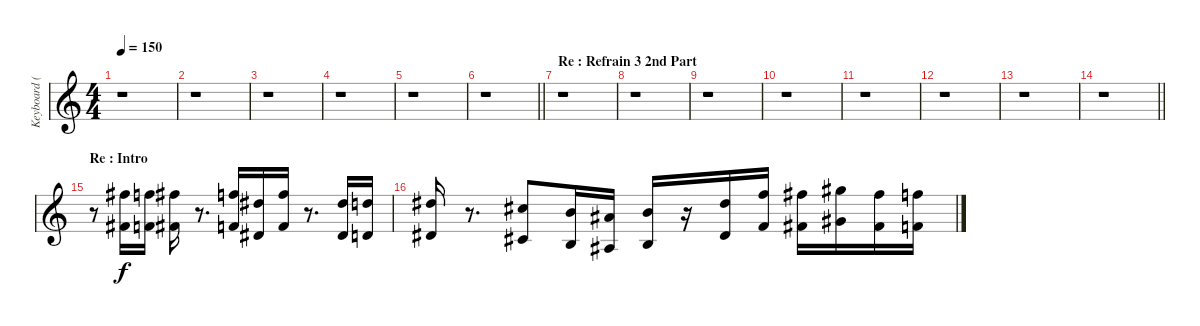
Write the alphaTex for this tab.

\track ("Keyboard (Andy C) and Chorus" "Keyboard (") {instrument stringensemble1}
\staff {score}
\tuning (Eb4 Bb3 Gb3 Db3 Ab2 Eb2) {hide}
\ts (4 4)
\tempo 150
\clef g2
\ks c
r.1{dy mp} |
r.1 |
r.1 |
r.1 |
r.1 |
\barLineRight lightlight
r.1 |
\section ("" "Re : Refrain 3 2nd Part")
r.1 |
r.1 |
r.1 |
r.1 |
r.1 |
r.1 |
r.1 |
\barLineRight lightlight
r.1 |
\section ("" "Re : Intro")
r.8 (15.1 8.2).16{dy f} (14.1 7.2).16 (15.1 8.2).16 r.8{d} (14.1 7.2).16 (12.1 5.2).16 (14.1 7.2).16 r.8{d} (12.1 5.2).16 (11.1 4.2).16 |
(12.1 5.2).16 r.8{d} (10.1 7.3).8 (8.1 5.3).16 (7.1 4.3).16 (8.1 5.3).16 r.16 (12.1 9.3).16 (14.1 11.3).16 (15.1 12.3).16 (17.1 14.3).16 (15.1 12.3).16 (14.1 11.3).16
